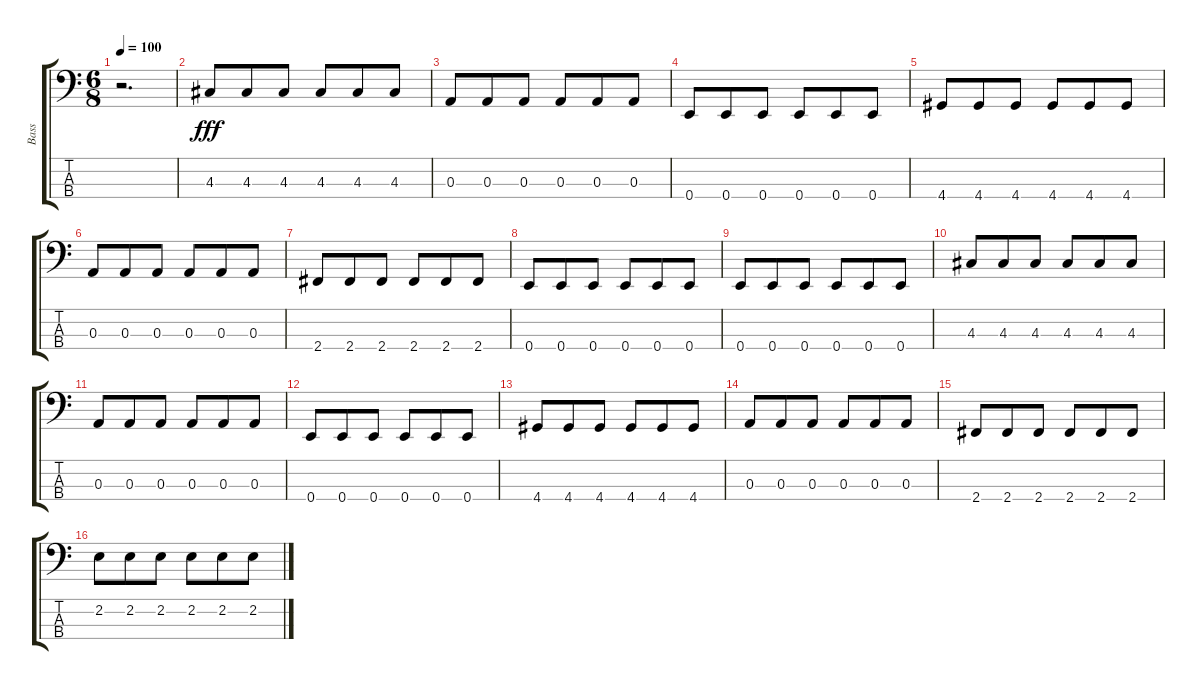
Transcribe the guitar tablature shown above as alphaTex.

\track ("Bass" "Bass") {instrument electricbasspick}
\staff {score tabs}
\tuning (G2 D2 A1 E1) {hide}
\ts (6 8)
\tempo 100
\clef f4
\ks c
r.2{d dy f} |
4.3.8{dy fff} 4.3.8 4.3.8 4.3.8 4.3.8 4.3.8 |
0.3.8 0.3.8 0.3.8 0.3.8 0.3.8 0.3.8 |
0.4.8 0.4.8 0.4.8 0.4.8 0.4.8 0.4.8 |
4.4.8 4.4.8 4.4.8 4.4.8 4.4.8 4.4.8 |
0.3.8 0.3.8 0.3.8 0.3.8 0.3.8 0.3.8 |
2.4.8 2.4.8 2.4.8 2.4.8 2.4.8 2.4.8 |
0.4.8 0.4.8 0.4.8 0.4.8 0.4.8 0.4.8 |
0.4.8 0.4.8 0.4.8 0.4.8 0.4.8 0.4.8 |
4.3.8 4.3.8 4.3.8 4.3.8 4.3.8 4.3.8 |
0.3.8 0.3.8 0.3.8 0.3.8 0.3.8 0.3.8 |
0.4.8 0.4.8 0.4.8 0.4.8 0.4.8 0.4.8 |
4.4.8 4.4.8 4.4.8 4.4.8 4.4.8 4.4.8 |
0.3.8 0.3.8 0.3.8 0.3.8 0.3.8 0.3.8 |
2.4.8 2.4.8 2.4.8 2.4.8 2.4.8 2.4.8 |
2.2.8 2.2.8 2.2.8 2.2.8 2.2.8 2.2.8
